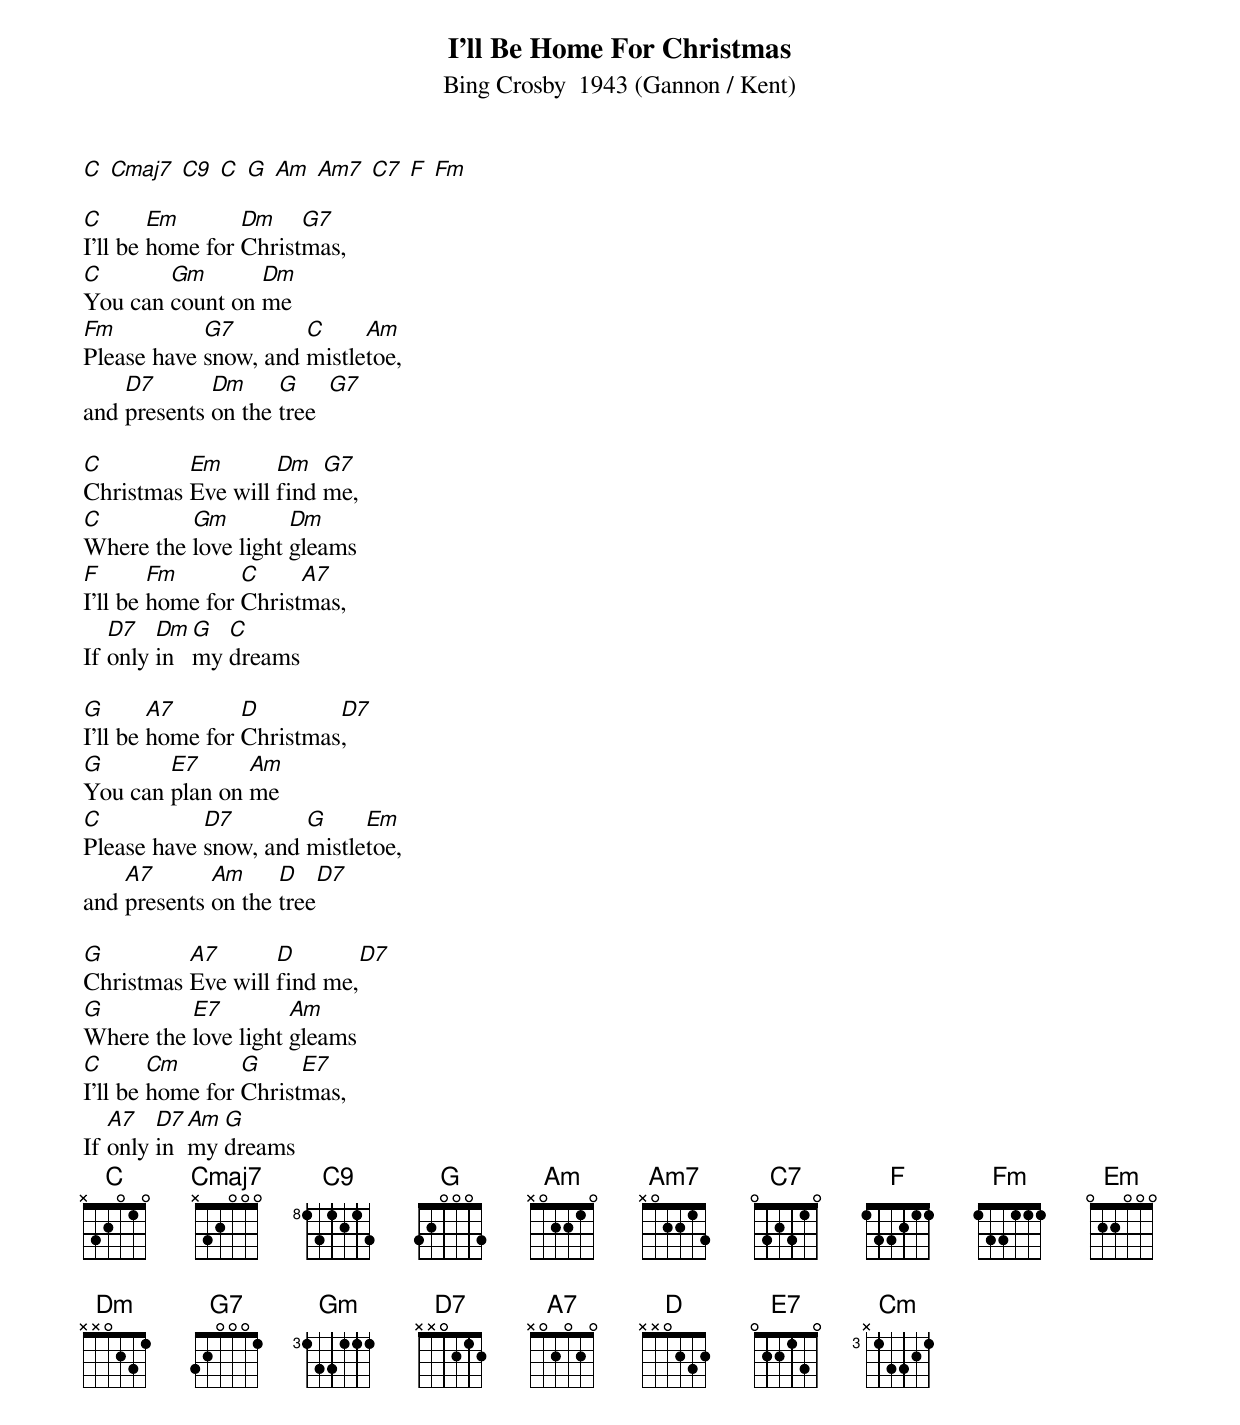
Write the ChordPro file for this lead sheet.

{title: I’ll Be Home For Christmas}
{subtitle: Bing Crosby  1943 (Gannon / Kent)}

[C] [Cmaj7] [C9] [C] [G] [Am] [Am7] [C7] [F] [Fm]

[C]I'll be [Em]home for [Dm]Christ[G7]mas,
[C]You can [Gm]count on [Dm]me
[Fm]Please have [G7]snow, and [C]mistle[Am]toe,
and [D7]presents [Dm]on the [G]tree  [G7]

[C]Christmas [Em]Eve will [Dm]find [G7]me,
[C]Where the [Gm]love light [Dm]gleams
[F]I'll be [Fm]home for [C]Christ[A7]mas,
If [D7]only [Dm]in  [G]my [C]dreams

[G]I'll be [A7]home for [D]Christmas[D7],
[G]You can [E7]plan on [Am]me
[C]Please have [D7]snow, and [G]mistle[Em]toe,
and [A7]presents [Am]on the [D]tree[D7]

[G]Christmas [A7]Eve will [D]find me,[D7]
[G]Where the [E7]love light [Am]gleams
[C]I'll be [Cm]home for [G]Christ[E7]mas,
If [A7]only [D7]in  [Am]my [G]dreams
